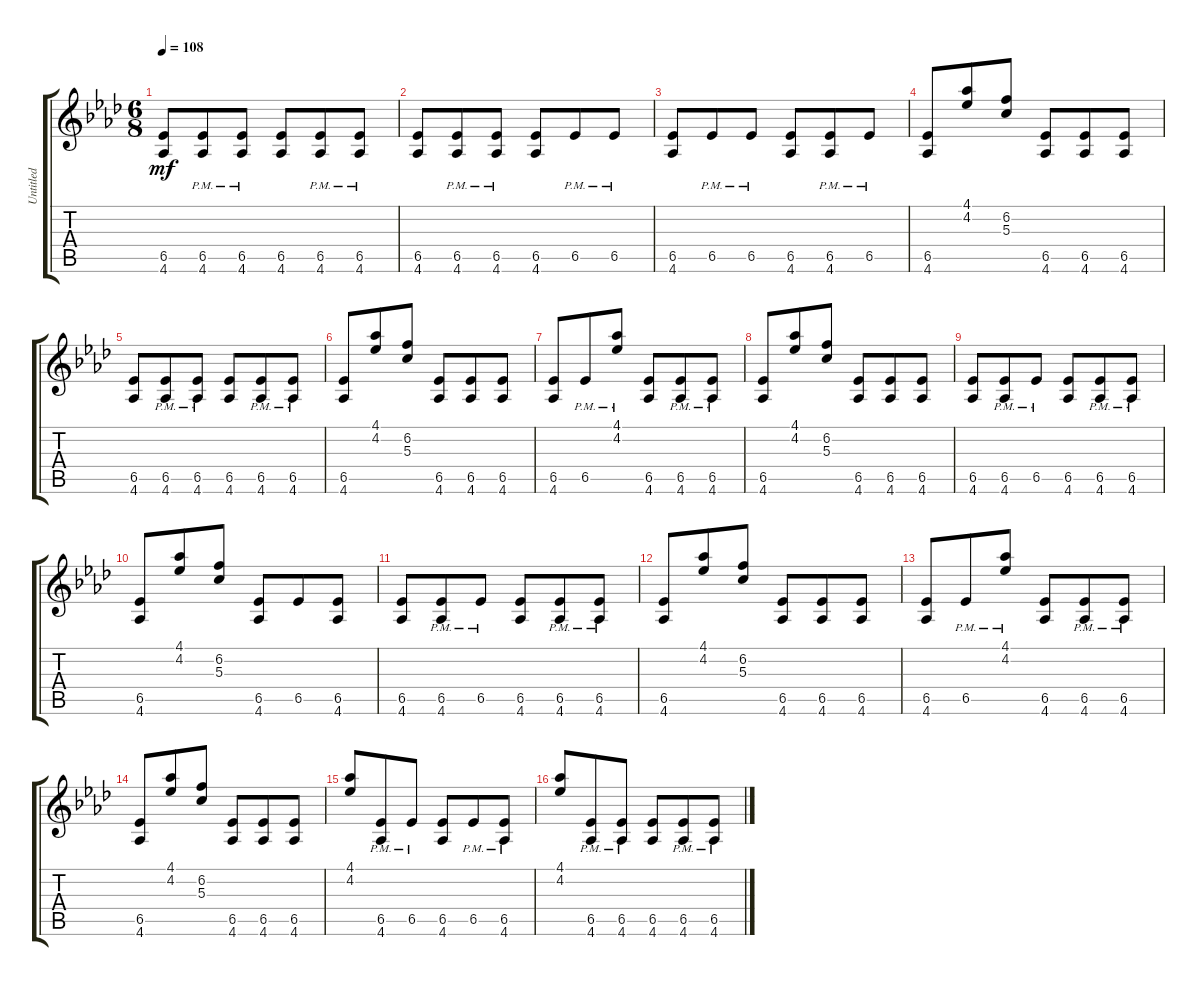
\track ("Untitled" "Untitled") {instrument distortionguitar}
\staff {score tabs}
\tuning (E4 B3 G3 D3 A2 E2) {hide}
\ts (6 8)
\tempo 108
\clef g2
\ks ab
(6.5 4.6).8{dy mf} (6.5{pm} 4.6{pm}).8 (6.5{pm} 4.6{pm}).8 (6.5 4.6).8 (6.5{pm} 4.6{pm}).8 (6.5{pm} 4.6{pm}).8 |
(6.5 4.6).8 (6.5{pm} 4.6{pm}).8 (6.5{pm} 4.6{pm}).8 (6.5 4.6).8 6.5{pm}.8 6.5{pm}.8 |
(6.5 4.6).8 6.5{pm}.8 6.5{pm}.8 (6.5 4.6).8 (6.5{pm} 4.6{pm}).8 6.5{pm}.8 |
(6.5 4.6).8 (4.1 4.2).8 (6.2 5.3).8 (6.5 4.6).8 (6.5 4.6).8 (6.5 4.6).8 |
(6.5 4.6).8 (6.5{pm} 4.6{pm}).8 (6.5{pm} 4.6{pm}).8 (6.5 4.6).8 (6.5{pm} 4.6{pm}).8 (6.5{pm} 4.6{pm}).8 |
(6.5 4.6).8 (4.1 4.2).8 (6.2 5.3).8 (6.5 4.6).8 (6.5 4.6).8 (6.5 4.6).8 |
(6.5 4.6).8 6.5{pm}.8 (4.1{pm} 4.2{pm}).8 (6.5 4.6).8 (6.5{pm} 4.6{pm}).8 (6.5{pm} 4.6{pm}).8 |
(6.5 4.6).8 (4.1 4.2).8 (6.2 5.3).8 (6.5 4.6).8 (6.5 4.6).8 (6.5 4.6).8 |
(6.5 4.6).8 (6.5{pm} 4.6{pm}).8 6.5{pm}.8 (6.5 4.6).8 (6.5{pm} 4.6{pm}).8 (6.5{pm} 4.6{pm}).8 |
(6.5 4.6).8 (4.1 4.2).8 (6.2 5.3).8 (6.5 4.6).8 6.5.8 (6.5 4.6).8 |
(6.5 4.6).8 (6.5{pm} 4.6{pm}).8 6.5{pm}.8 (6.5 4.6).8 (6.5{pm} 4.6{pm}).8 (6.5{pm} 4.6{pm}).8 |
(6.5 4.6).8 (4.1 4.2).8 (6.2 5.3).8 (6.5 4.6).8 (6.5 4.6).8 (6.5 4.6).8 |
(6.5 4.6).8 6.5{pm}.8 (4.1{pm} 4.2{pm}).8 (6.5 4.6).8 (6.5{pm} 4.6{pm}).8 (6.5{pm} 4.6{pm}).8 |
(6.5 4.6).8 (4.1 4.2).8 (6.2 5.3).8 (6.5 4.6).8 (6.5 4.6).8 (6.5 4.6).8 |
(4.1 4.2).8 (6.5{pm} 4.6{pm}).8 6.5{pm}.8 (6.5 4.6).8 6.5{pm}.8 (6.5{pm} 4.6{pm}).8 |
(4.1 4.2).8 (6.5{pm} 4.6{pm}).8 (6.5{pm} 4.6{pm}).8 (6.5 4.6).8 (6.5{pm} 4.6{pm}).8 (6.5{pm} 4.6{pm}).8
